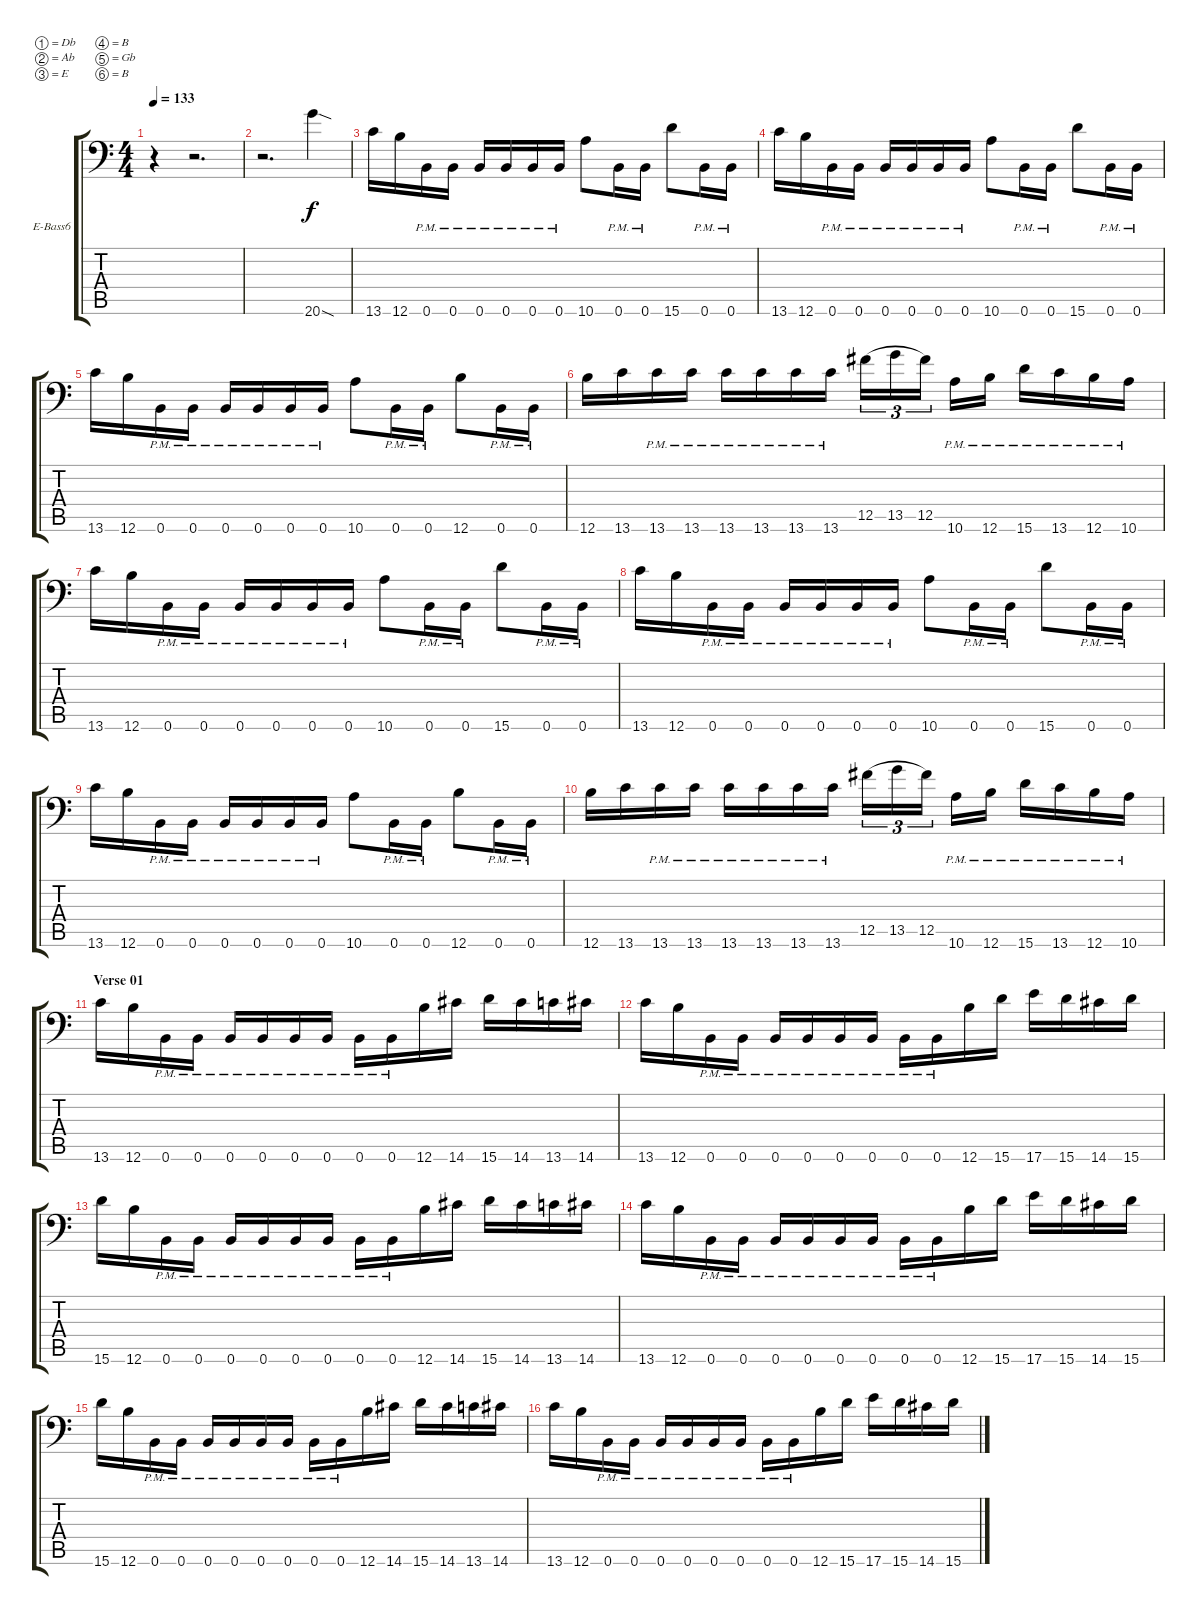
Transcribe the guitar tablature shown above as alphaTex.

\bracketExtendMode groupsimilarinstruments
\firstSystemTrackNameOrientation horizontal
\otherSystemsTrackNameOrientation horizontal
\track ("Left guitar" "E-Bass6") {instrument electricbassfinger}
\staff {score tabs}
\tuning (Db4 Ab3 E3 B2 Gb2 B1)
\ts (4 4)
\beaming (8 2 2 2 2)
\tempo 133
\clef f4
\ks c
r.4{dy f instrument electricbassfinger} r.2{d} |
r.2{d} 20.6{sod}.4 |
13.6.16 12.6.16 0.6{pm}.16 0.6{pm}.16 0.6{pm}.16 0.6{pm}.16 0.6{pm}.16 0.6{pm}.16 10.6.8 0.6{pm}.16 0.6{pm}.16 15.6.8 0.6{pm}.16 0.6{pm}.16 |
13.6.16 12.6.16 0.6{pm}.16 0.6{pm}.16 0.6{pm}.16 0.6{pm}.16 0.6{pm}.16 0.6{pm}.16 10.6.8 0.6{pm}.16 0.6{pm}.16 15.6.8 0.6{pm}.16 0.6{pm}.16 |
13.6.16 12.6.16 0.6{pm}.16 0.6{pm}.16 0.6{pm}.16 0.6{pm}.16 0.6{pm}.16 0.6{pm}.16 10.6.8 0.6{pm}.16 0.6{pm}.16 12.6.8 0.6{pm}.16 0.6{pm}.16 |
12.6.16 13.6.16 13.6{pm}.16 13.6{pm}.16 13.6{pm}.16 13.6{pm}.16 13.6{pm}.16 13.6{pm}.16 12.5.16{tu (3 2) legatoorigin} 13.5.16{tu (3 2) legatoorigin} 12.5.16{tu (3 2)} 10.6{pm}.16 12.6{pm}.16 15.6{pm}.16 13.6{pm}.16 12.6{pm}.16 10.6{pm}.16 |
13.6.16 12.6.16 0.6{pm}.16 0.6{pm}.16 0.6{pm}.16 0.6{pm}.16 0.6{pm}.16 0.6{pm}.16 10.6.8 0.6{pm}.16 0.6{pm}.16 15.6.8 0.6{pm}.16 0.6{pm}.16 |
13.6.16 12.6.16 0.6{pm}.16 0.6{pm}.16 0.6{pm}.16 0.6{pm}.16 0.6{pm}.16 0.6{pm}.16 10.6.8 0.6{pm}.16 0.6{pm}.16 15.6.8 0.6{pm}.16 0.6{pm}.16 |
13.6.16 12.6.16 0.6{pm}.16 0.6{pm}.16 0.6{pm}.16 0.6{pm}.16 0.6{pm}.16 0.6{pm}.16 10.6.8 0.6{pm}.16 0.6{pm}.16 12.6.8 0.6{pm}.16 0.6{pm}.16 |
12.6.16 13.6.16 13.6{pm}.16 13.6{pm}.16 13.6{pm}.16 13.6{pm}.16 13.6{pm}.16 13.6{pm}.16 12.5.16{tu (3 2) legatoorigin} 13.5.16{tu (3 2) legatoorigin} 12.5.16{tu (3 2)} 10.6{pm}.16 12.6{pm}.16 15.6{pm}.16 13.6{pm}.16 12.6{pm}.16 10.6{pm}.16 |
\section ("" "Verse 01")
13.6.16 12.6.16 0.6{pm}.16 0.6{pm}.16 0.6{pm}.16 0.6{pm}.16 0.6{pm}.16 0.6{pm}.16 0.6{pm}.16 0.6{pm}.16 12.6.16 14.6.16 15.6.16 14.6.16 13.6.16 14.6.16 |
13.6.16 12.6.16 0.6{pm}.16 0.6{pm}.16 0.6{pm}.16 0.6{pm}.16 0.6{pm}.16 0.6{pm}.16 0.6{pm}.16 0.6{pm}.16 12.6.16 15.6.16 17.6.16 15.6.16 14.6.16 15.6.16 |
15.6.16 12.6.16 0.6{pm}.16 0.6{pm}.16 0.6{pm}.16 0.6{pm}.16 0.6{pm}.16 0.6{pm}.16 0.6{pm}.16 0.6{pm}.16 12.6.16 14.6.16 15.6.16 14.6.16 13.6.16 14.6.16 |
13.6.16 12.6.16 0.6{pm}.16 0.6{pm}.16 0.6{pm}.16 0.6{pm}.16 0.6{pm}.16 0.6{pm}.16 0.6{pm}.16 0.6{pm}.16 12.6.16 15.6.16 17.6.16 15.6.16 14.6.16 15.6.16 |
15.6.16 12.6.16 0.6{pm}.16 0.6{pm}.16 0.6{pm}.16 0.6{pm}.16 0.6{pm}.16 0.6{pm}.16 0.6{pm}.16 0.6{pm}.16 12.6.16 14.6.16 15.6.16 14.6.16 13.6.16 14.6.16 |
13.6.16 12.6.16 0.6{pm}.16 0.6{pm}.16 0.6{pm}.16 0.6{pm}.16 0.6{pm}.16 0.6{pm}.16 0.6{pm}.16 0.6{pm}.16 12.6.16 15.6.16 17.6.16 15.6.16 14.6.16 15.6.16
